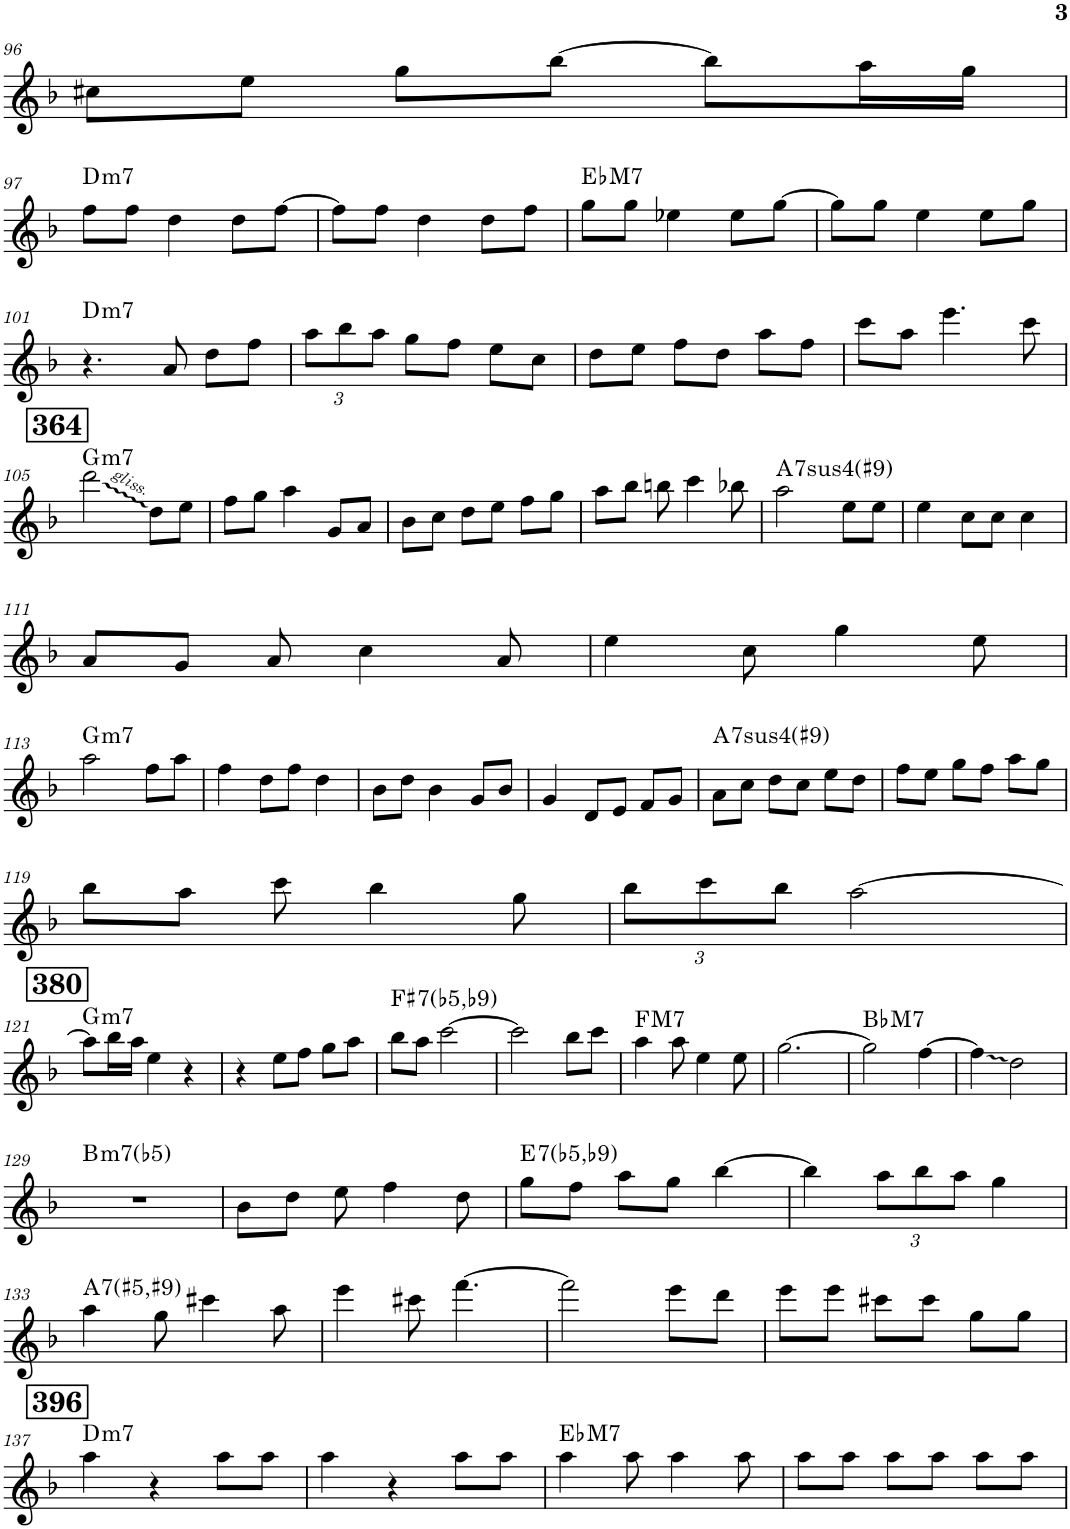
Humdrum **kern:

**kern	**harte
*part1	*part1
*staff1	*
*I"Alto Saxophone	*
*I'A. Sax.	*
!!LO:PB:g=z
*clefG2	*
*Trd5c9	*
*k[b-]	*
*M3/4	*
=96	=96
8cc#X\L	.
8ee\J	.
8gg\L	.
[8bb-\J	.
8bb-\L]	.
16aa\L	.
16gg\JJ	.
!!LO:LB:g=z
=97	=97
!	!LO:H:kt=m7
8ff\L	D:min7
8ff\J	.
4dd\	.
8dd\L	.
[8ff\J	.
=98	=98
8ff\L]	.
8ff\J	.
4dd\	.
8dd\L	.
8ff\J	.
=99	=99
!	!LO:H:kt=M7
8gg\L	Eb:maj7
8gg\J	.
4ee-X\	.
8ee-\L	.
[8gg\J	.
=100	=100
8gg\L]	.
8gg\J	.
4ee\	.
8ee\L	.
8gg\J	.
!!LO:LB:g=z
=101	=101
!	!LO:H:kt=m7
4.r	D:min7
8a/	.
8dd\L	.
8ff\J	.
=102	=102
*Xbrackettup	*
12aa\L	.
12bb-\	.
12aa\J	.
8gg\L	.
8ff\J	.
8ee\L	.
8cc\J	.
=103	=103
8dd\L	.
8ee\J	.
8ff\L	.
8dd\J	.
8aa\L	.
8ff\J	.
=104	=104
8ccc\L	.
8aa\J	.
4.eee\	.
8ccc\	.
!!LO:LB:g=z
!!LO:REH:place=s1:a:B:cj:fs=14:t=364
=105	=105
!	!LO:H:kt=m7
2ddd\	G:min7
8dd\L	.
8ee\J	.
=106	=106
8ff\L	.
8gg\J	.
4aa\	.
8g/L	.
8a/J	.
=107	=107
8b-\L	.
8cc\J	.
8dd\L	.
8ee\J	.
8ff\L	.
8gg\J	.
=108	=108
8aa\L	.
8bb-\J	.
8bbn\	.
4ccc\	.
8bb-X\	.
=109	=109
!	!LO:H:kt=74
2aa\	A:sus4(7,#9)
8ee\L	.
8ee\J	.
=110	=110
4ee\	.
8cc\L	.
8cc\J	.
4cc\	.
!!LO:LB:g=z
=111	=111
8a/L	.
8g/J	.
8a/	.
4cc\	.
8a/	.
=112	=112
4ee\	.
8cc\	.
4gg\	.
8ee\	.
!!LO:LB:g=z
=113	=113
!	!LO:H:kt=m7
2aa\	G:min7
8ff\L	.
8aa\J	.
=114	=114
4ff\	.
8dd\L	.
8ff\J	.
4dd\	.
=115	=115
8b-\L	.
8dd\J	.
4b-\	.
8g/L	.
8b-/J	.
=116	=116
4g/	.
8d/L	.
8e/J	.
8f/L	.
8g/J	.
=117	=117
!	!LO:H:kt=74
8a\L	A:sus4(7,#9)
8cc\J	.
8dd\L	.
8cc\J	.
8ee\L	.
8dd\J	.
=118	=118
8ff\L	.
8ee\J	.
8gg\L	.
8ff\J	.
8aa\L	.
8gg\J	.
!!LO:LB:g=z
=119	=119
8bb-\L	.
8aa\J	.
8ccc\	.
4bb-\	.
8gg\	.
=120	=120
12bb-\L	.
12ccc\	.
12bb-\J	.
[2aa\	.
!!LO:LB:g=z
!!LO:REH:place=s1:a:B:cj:fs=14:t=380
=121	=121
!	!LO:H:kt=m7
8aa\L]	G:min7
16bb-\L	.
16aa\JJ	.
4ee\	.
4r	.
=122	=122
4r	.
8ee\L	.
8ff\J	.
8gg\L	.
8aa\J	.
=123	=123
!	!LO:H:kt=7
8bb-\L	F#:(3,b5,b7,b9)
8aa\J	.
[2ccc\	.
=124	=124
2ccc\]	.
8bb-\L	.
8ccc\J	.
=125	=125
!	!LO:H:kt=M7
4aa\	F:maj7
8aa\	.
4ee\	.
8ee\	.
=126	=126
[2.gg\	.
=127	=127
!	!LO:H:kt=M7
2gg\]	Bb:maj7
[4ff\	.
=128	=128
4ff\]	.
2dd\	.
!!LO:LB:g=z
=129	=129
!	!LO:H:kt=m7(b5)
2.r	B:hdim7
=130	=130
8b-\L	.
8dd\J	.
8ee\	.
4ff\	.
8dd\	.
=131	=131
!	!LO:H:kt=7
8gg\L	E:(3,b5,b7,b9)
8ff\J	.
8aa\L	.
8gg\J	.
[4bb-\	.
=132	=132
4bb-\]	.
12aa\L	.
12bb-\	.
12aa\J	.
4gg\	.
!!LO:LB:g=z
=133	=133
!	!LO:H:kt=7
4aa\	A:(3,#5,b7,#9)
8gg\	.
4ccc#X\	.
8aa\	.
=134	=134
4eee\	.
8ccc#X\	.
[4.fff\	.
=135	=135
2fff\]	.
8eee\L	.
8ddd\J	.
=136	=136
8eee\L	.
8eee\J	.
8ccc#X\L	.
8ccc#\J	.
8gg\L	.
8gg\J	.
!!LO:LB:g=z
!!LO:REH:place=s1:a:B:cj:fs=14:t=396
=137	=137
!	!LO:H:kt=m7
4aa\	D:min7
4r	.
8aa\L	.
8aa\J	.
=138	=138
4aa\	.
4r	.
8aa\L	.
8aa\J	.
=139	=139
!	!LO:H:kt=M7
4aa\	Eb:maj7
8aa\	.
4aa\	.
8aa\	.
=140	=140
8aa\L	.
8aa\J	.
8aa\L	.
8aa\J	.
8aa\L	.
8aa\J	.
=	=
*-	*-
